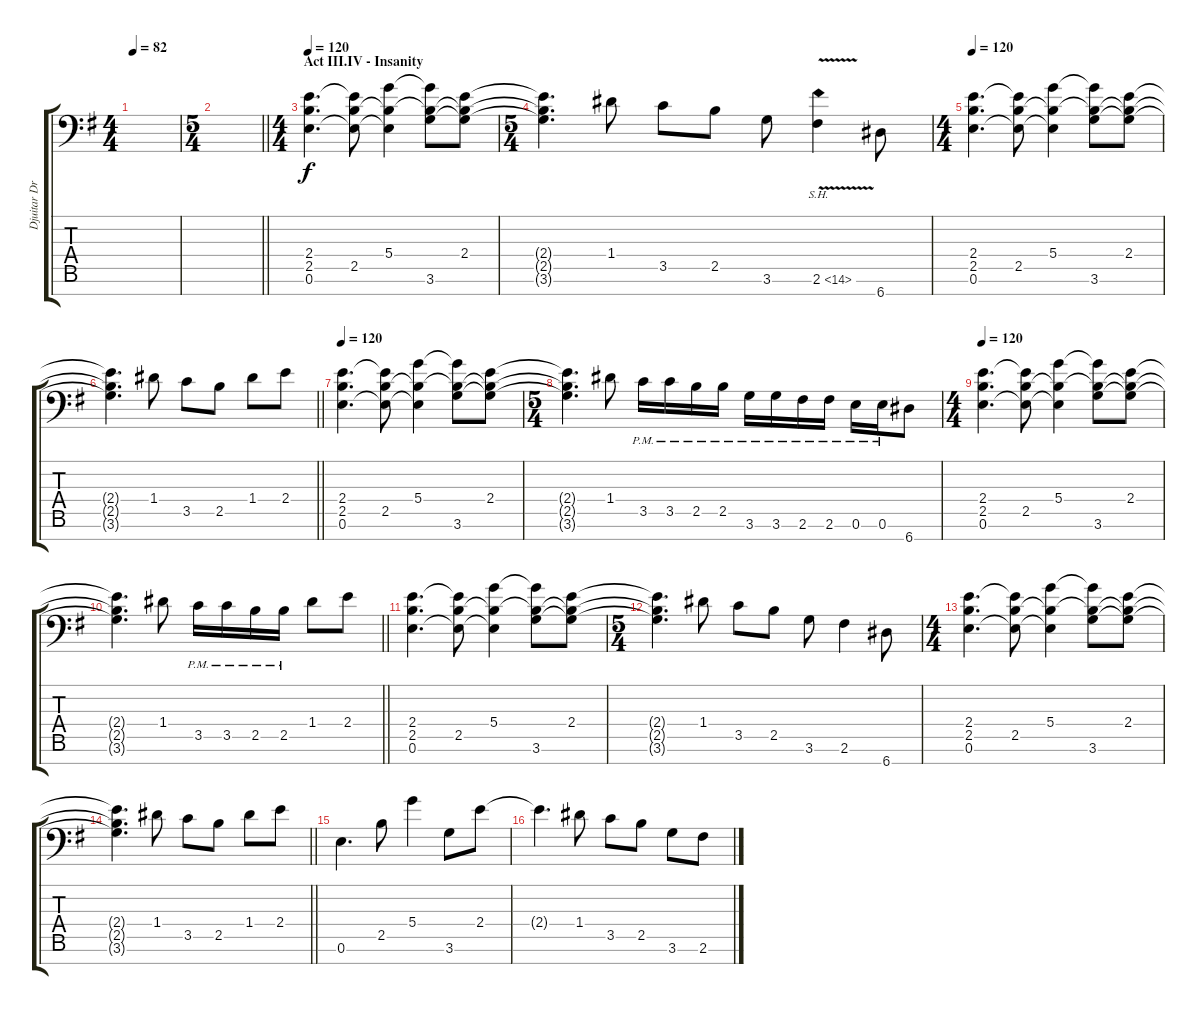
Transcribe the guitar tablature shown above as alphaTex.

\track ("Djuitar Dropped A" "Djuitar Dr") {instrument distortionguitar}
\staff {score tabs}
\tuning (E4 B3 G3 D3 A2 E2 A1) {hide}
\ts (4 4)
\tempo 82
\clef f4
\ks eminor
|
\ts (5 4)
\barLineRight lightlight
|
\ts (4 4)
\section ("" "Act III.IV - Insanity")
\tempo 120
(2.4 2.5 0.6).4{d balance 16} (2.4{t} 2.5 0.6{t}).8 (5.4 2.5{t} 0.6{t}).4 (5.4{t} 2.5{t} 3.6).8 (2.4 2.5{t} 3.6{t}).8 |
\ts (5 4)
(2.4{t} 2.5{t} 3.6{t}).4{d} 1.4.8 3.5.8 2.5.8 3.6.8 2.6{sh 12 v}.4 6.7.8 |
\ts (4 4)
\tempo 120
(2.4 2.5 0.6).4{d} (2.4{t} 2.5 0.6{t}).8 (5.4 2.5{t} 0.6{t}).4 (5.4{t} 2.5{t} 3.6).8 (2.4 2.5{t} 3.6{t}).8 |
\barLineRight lightlight
(2.4{t} 2.5{t} 3.6{t}).4{d} 1.4.8 3.5.8 2.5.8 1.4.8 2.4.8 |
\tempo 120
(2.4 2.5 0.6).4{d} (2.4{t} 2.5 0.6{t}).8 (5.4 2.5{t} 0.6{t}).4 (5.4{t} 2.5{t} 3.6).8 (2.4 2.5{t} 3.6{t}).8 |
\ts (5 4)
(2.4{t} 2.5{t} 3.6{t}).4{d} 1.4.8 3.5{pm}.16 3.5{pm}.16 2.5{pm}.16 2.5{pm}.16 3.6{pm}.16 3.6{pm}.16 2.6{pm}.16 2.6{pm}.16 0.6{pm}.16 0.6{pm}.16 6.7.8 |
\ts (4 4)
\tempo 120
(2.4 2.5 0.6).4{d} (2.4{t} 2.5 0.6{t}).8 (5.4 2.5{t} 0.6{t}).4 (5.4{t} 2.5{t} 3.6).8 (2.4 2.5{t} 3.6{t}).8 |
\barLineRight lightlight
(2.4{t} 2.5{t} 3.6{t}).4{d} 1.4.8 3.5{pm}.16 3.5{pm}.16 2.5{pm}.16 2.5{pm}.16 1.4.8 2.4.8 |
\section ("" "")
(2.4 2.5 0.6).4{d balance 8} (2.4{t} 2.5 0.6{t}).8 (5.4 2.5{t} 0.6{t}).4 (5.4{t} 2.5{t} 3.6).8 (2.4 2.5{t} 3.6{t}).8 |
\ts (5 4)
(2.4{t} 2.5{t} 3.6{t}).4{d} 1.4.8 3.5.8 2.5.8 3.6.8 2.6.4 6.7.8 |
\ts (4 4)
(2.4 2.5 0.6).4{d} (2.4{t} 2.5 0.6{t}).8 (5.4 2.5{t} 0.6{t}).4 (5.4{t} 2.5{t} 3.6).8 (2.4 2.5{t} 3.6{t}).8 |
\barLineRight lightlight
(2.4{t} 2.5{t} 3.6{t}).4{d} 1.4.8 3.5.8 2.5.8 1.4.8 2.4.8 |
0.6.4{d} 2.5.8 5.4.4 3.6.8 2.4.8 |
2.4{t}.4{d} 1.4.8 3.5.8 2.5.8 3.6.8 2.6.8
